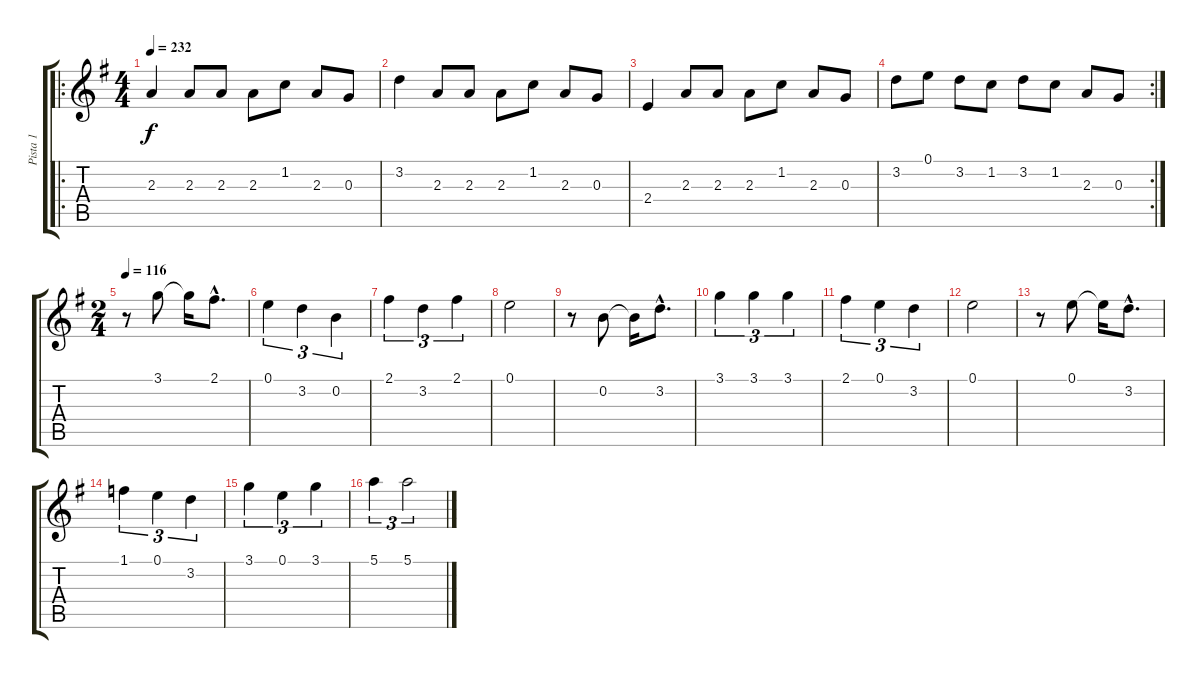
\track ("Pista 1" "Pista 1") {instrument distortionguitar}
\staff {score tabs}
\tuning (E4 B3 G3 D3 A2 E2) {hide}
\ro
\ts (4 4)
\tempo 232
\clef g2
\ks g
2.3.4{dy f} 2.3.8 2.3.8 2.3.8 1.2.8 2.3.8 0.3.8 |
3.2.4 2.3.8 2.3.8 2.3.8 1.2.8 2.3.8 0.3.8 |
2.4.4 2.3.8 2.3.8 2.3.8 1.2.8 2.3.8 0.3.8 |
\rc 2
3.2.8 0.1.8 3.2.8 1.2.8 3.2.8 1.2.8 2.3.8 0.3.8 |
\ts (2 4)
\tempo 116
r.8 3.1.8 3.1{t}.16 2.1{hac}.8{d} |
0.1.4{tu (3 2)} 3.2.4{tu (3 2)} 0.2.4{tu (3 2)} |
2.1.4{tu (3 2)} 3.2.4{tu (3 2)} 2.1.4{tu (3 2)} |
0.1.2 |
r.8 0.2.8 0.2{t}.16 3.2{hac}.8{d} |
3.1.4{tu (3 2)} 3.1.4{tu (3 2)} 3.1.4{tu (3 2)} |
2.1.4{tu (3 2)} 0.1.4{tu (3 2)} 3.2.4{tu (3 2)} |
0.1.2 |
r.8 0.1.8 0.1{t}.16 3.2{hac}.8{d} |
1.1.4{tu (3 2)} 0.1.4{tu (3 2)} 3.2.4{tu (3 2)} |
3.1.4{tu (3 2)} 0.1.4{tu (3 2)} 3.1.4{tu (3 2)} |
5.1.4{tu (3 2)} 5.1.2{tu (3 2)}
